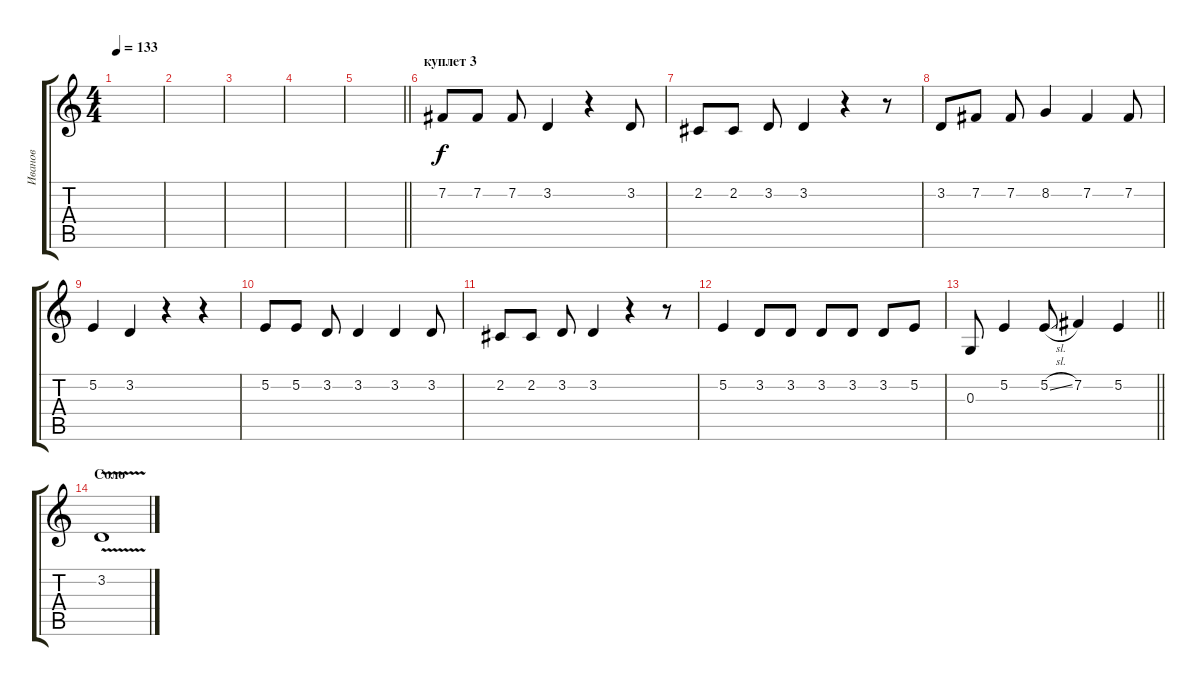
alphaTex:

\track ("Иванов" "Иванов") {instrument tenorsax}
\staff {score tabs}
\tuning (E4 B3 G3 D3 A2 E2) {hide}
\ts (4 4)
\tempo 133
\clef g2
\ks c
|
|
|
|
\barLineRight lightlight
|
\section ("" "куплет 3")
7.2.8 7.2.8 7.2.8 3.2.4 r.4 3.2.8 |
2.2.8 2.2.8 3.2.8 3.2.4 r.4 r.8 |
3.2.8 7.2.8 7.2.8 8.2.4 7.2.4 7.2.8 |
5.2.4 3.2.4 r.4 r.4 |
5.2.8 5.2.8 3.2.8 3.2.4 3.2.4 3.2.8 |
2.2.8 2.2.8 3.2.8 3.2.4 r.4 r.8 |
5.2.4 3.2.8 3.2.8 3.2.8 3.2.8 3.2.8 5.2.8 |
\barLineRight lightlight
0.3.8 5.2.4 5.2{sl}.8 7.2.4 5.2.4 |
\section ("" "Соло")
3.2{v}.1
